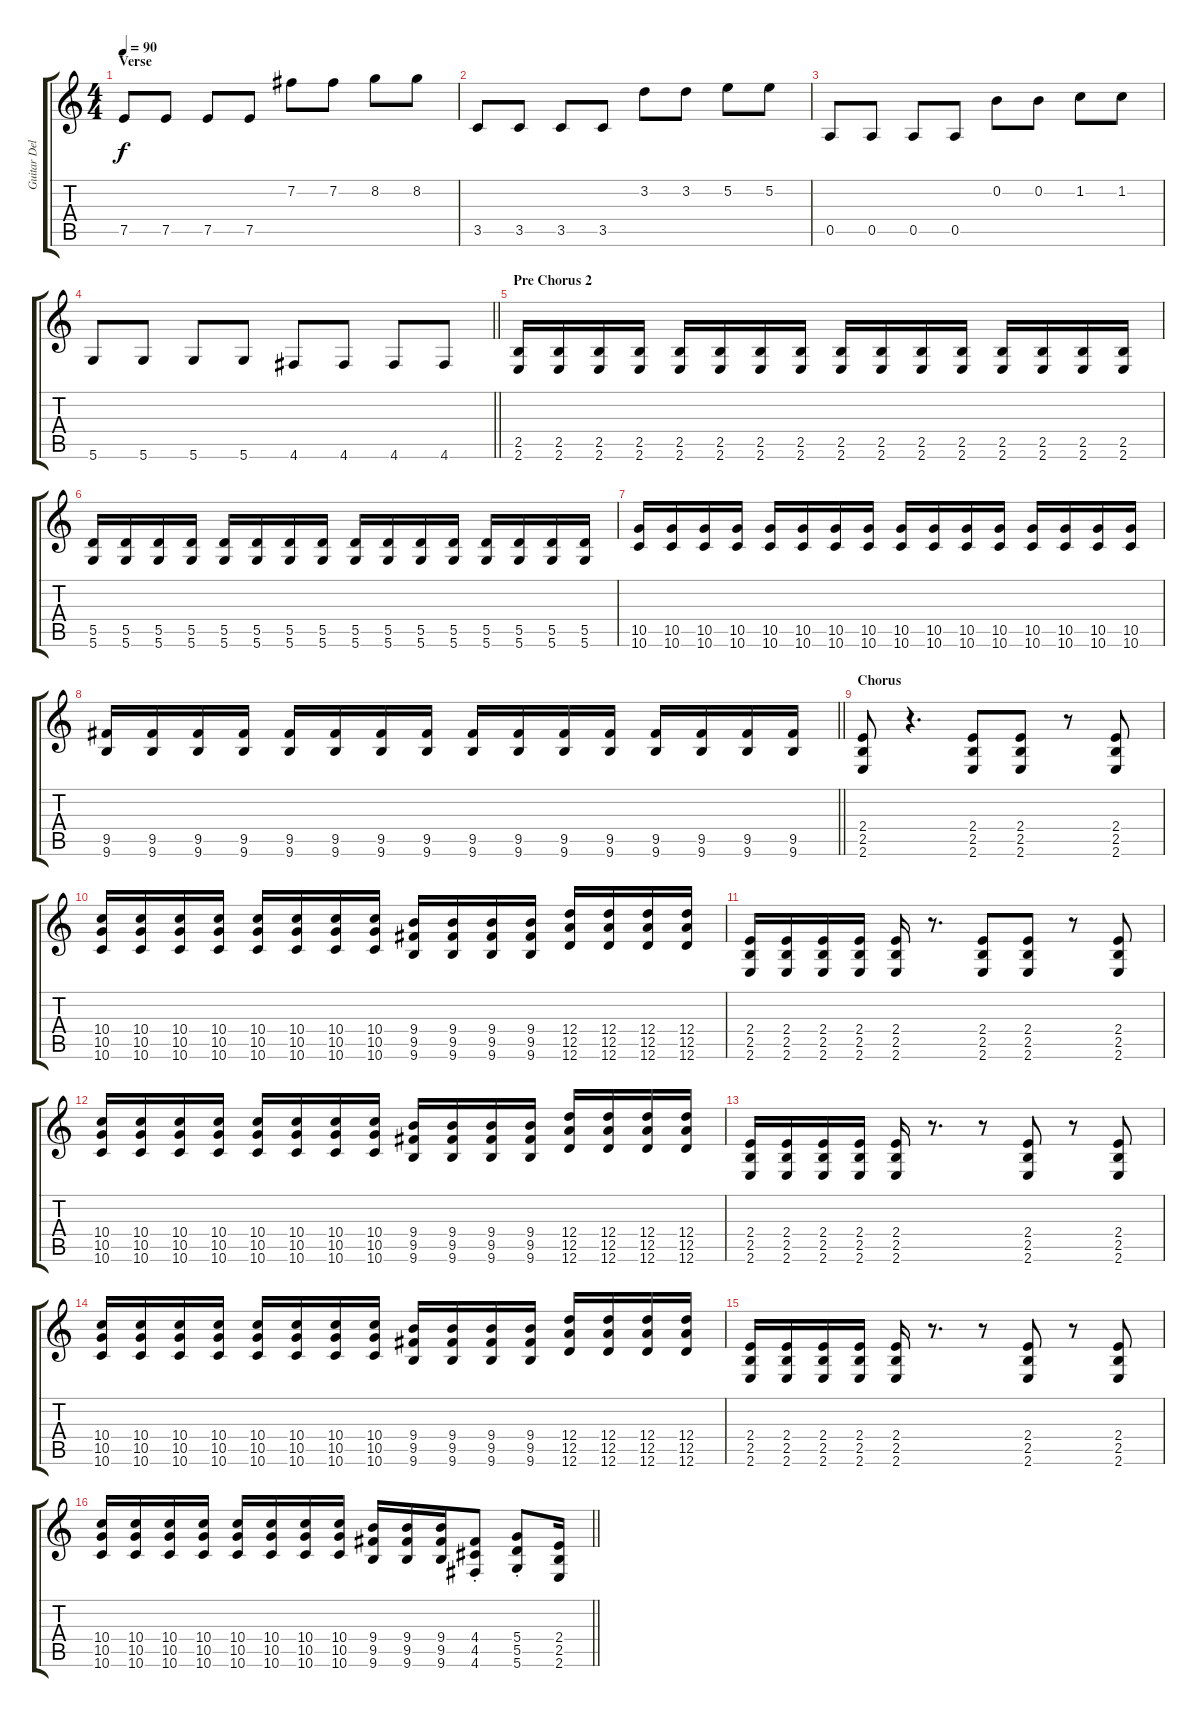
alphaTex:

\track ("Guitar Delay" "Guitar Del") {instrument distortionguitar}
\staff {score tabs}
\tuning (E4 B3 G3 D3 A2 D2) {hide}
\ts (4 4)
\section ("" "Verse")
\tempo 90
\clef g2
\ks c
7.5.8{dy f} 7.5.8 7.5.8 7.5.8 7.2.8 7.2.8 8.2.8 8.2.8 |
3.5.8 3.5.8 3.5.8 3.5.8 3.2.8 3.2.8 5.2.8 5.2.8 |
0.5.8 0.5.8 0.5.8 0.5.8 0.2.8 0.2.8 1.2.8 1.2.8 |
\barLineRight lightlight
5.6.8 5.6.8 5.6.8 5.6.8 4.6.8 4.6.8 4.6.8 4.6.8 |
\section ("" "Pre Chorus 2")
(2.5 2.6).16{instrument distortionguitar} (2.5 2.6).16 (2.5 2.6).16 (2.5 2.6).16 (2.5 2.6).16 (2.5 2.6).16 (2.5 2.6).16 (2.5 2.6).16 (2.5 2.6).16 (2.5 2.6).16 (2.5 2.6).16 (2.5 2.6).16 (2.5 2.6).16 (2.5 2.6).16 (2.5 2.6).16 (2.5 2.6).16 |
(5.5 5.6).16 (5.5 5.6).16 (5.5 5.6).16 (5.5 5.6).16 (5.5 5.6).16 (5.5 5.6).16 (5.5 5.6).16 (5.5 5.6).16 (5.5 5.6).16 (5.5 5.6).16 (5.5 5.6).16 (5.5 5.6).16 (5.5 5.6).16 (5.5 5.6).16 (5.5 5.6).16 (5.5 5.6).16 |
(10.5 10.6).16 (10.5 10.6).16 (10.5 10.6).16 (10.5 10.6).16 (10.5 10.6).16 (10.5 10.6).16 (10.5 10.6).16 (10.5 10.6).16 (10.5 10.6).16 (10.5 10.6).16 (10.5 10.6).16 (10.5 10.6).16 (10.5 10.6).16 (10.5 10.6).16 (10.5 10.6).16 (10.5 10.6).16 |
\barLineRight lightlight
(9.5 9.6).16 (9.5 9.6).16 (9.5 9.6).16 (9.5 9.6).16 (9.5 9.6).16 (9.5 9.6).16 (9.5 9.6).16 (9.5 9.6).16 (9.5 9.6).16 (9.5 9.6).16 (9.5 9.6).16 (9.5 9.6).16 (9.5 9.6).16 (9.5 9.6).16 (9.5 9.6).16 (9.5 9.6).16 |
\section ("" "Chorus")
(2.4 2.5 2.6).8 r.4{d} (2.4 2.5 2.6).8 (2.4 2.5 2.6).8 r.8 (2.4 2.5 2.6).8 |
(10.4 10.5 10.6).16 (10.4 10.5 10.6).16 (10.4 10.5 10.6).16 (10.4 10.5 10.6).16 (10.4 10.5 10.6).16 (10.4 10.5 10.6).16 (10.4 10.5 10.6).16 (10.4 10.5 10.6).16 (9.4 9.5 9.6).16 (9.4 9.5 9.6).16 (9.4 9.5 9.6).16 (9.4 9.5 9.6).16 (12.4 12.5 12.6).16 (12.4 12.5 12.6).16 (12.4 12.5 12.6).16 (12.4 12.5 12.6).16 |
(2.4 2.5 2.6).16 (2.4 2.5 2.6).16 (2.4 2.5 2.6).16 (2.4 2.5 2.6).16 (2.4 2.5 2.6).16 r.8{d} (2.4 2.5 2.6).8 (2.4 2.5 2.6).8 r.8 (2.4 2.5 2.6).8 |
(10.4 10.5 10.6).16 (10.4 10.5 10.6).16 (10.4 10.5 10.6).16 (10.4 10.5 10.6).16 (10.4 10.5 10.6).16 (10.4 10.5 10.6).16 (10.4 10.5 10.6).16 (10.4 10.5 10.6).16 (9.4 9.5 9.6).16 (9.4 9.5 9.6).16 (9.4 9.5 9.6).16 (9.4 9.5 9.6).16 (12.4 12.5 12.6).16 (12.4 12.5 12.6).16 (12.4 12.5 12.6).16 (12.4 12.5 12.6).16 |
(2.4 2.5 2.6).16 (2.4 2.5 2.6).16 (2.4 2.5 2.6).16 (2.4 2.5 2.6).16 (2.4 2.5 2.6).16 r.8{d} r.8 (2.4 2.5 2.6).8 r.8 (2.4 2.5 2.6).8 |
(10.4 10.5 10.6).16 (10.4 10.5 10.6).16 (10.4 10.5 10.6).16 (10.4 10.5 10.6).16 (10.4 10.5 10.6).16 (10.4 10.5 10.6).16 (10.4 10.5 10.6).16 (10.4 10.5 10.6).16 (9.4 9.5 9.6).16 (9.4 9.5 9.6).16 (9.4 9.5 9.6).16 (9.4 9.5 9.6).16 (12.4 12.5 12.6).16 (12.4 12.5 12.6).16 (12.4 12.5 12.6).16 (12.4 12.5 12.6).16 |
(2.4 2.5 2.6).16 (2.4 2.5 2.6).16 (2.4 2.5 2.6).16 (2.4 2.5 2.6).16 (2.4 2.5 2.6).16 r.8{d} r.8 (2.4 2.5 2.6).8 r.8 (2.4 2.5 2.6).8 |
\barLineRight lightlight
(10.4 10.5 10.6).16 (10.4 10.5 10.6).16 (10.4 10.5 10.6).16 (10.4 10.5 10.6).16 (10.4 10.5 10.6).16 (10.4 10.5 10.6).16 (10.4 10.5 10.6).16 (10.4 10.5 10.6).16 (9.4 9.5 9.6).16 (9.4 9.5 9.6).16 (9.4 9.5 9.6).16 (4.4{st} 4.5{st} 4.6{st}).8 (5.4{st} 5.5{st} 5.6{st}).8 (2.4 2.5 2.6).16
